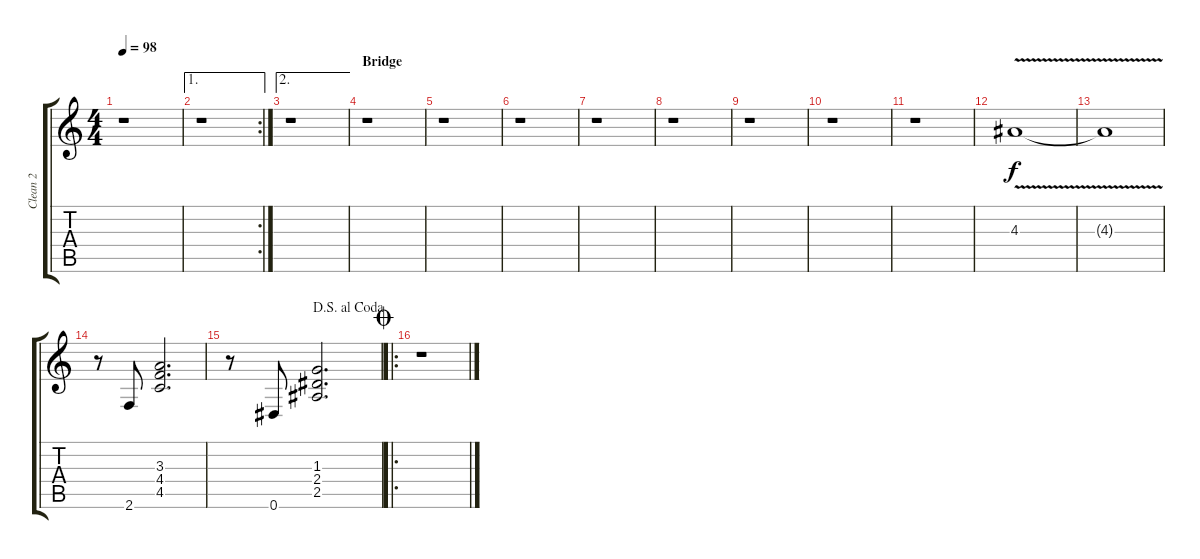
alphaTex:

\track ("Clean 2" "Clean 2") {instrument electricguitarjazz}
\staff {score tabs}
\tuning (Eb4 Bb3 Gb3 Db3 Ab2 Eb2) {hide}
\ts (4 4)
\tempo 98
\clef g2
\ks c
r.1{dy f} |
\ae 1
\rc 2
r.1 |
\ae 2
r.1 |
\section ("" "Bridge")
r.1 |
r.1 |
r.1 |
r.1 |
r.1 |
r.1 |
r.1 |
r.1 |
4.3{v}.1 |
4.3{v t}.1 |
r.8 2.6.8 (3.3 4.4 4.5).2{d} |
\jump dalsegnoalcoda
r.8 0.6.8 (1.3 2.4 2.5).2{d} |
\ro
\jump coda
r.1
